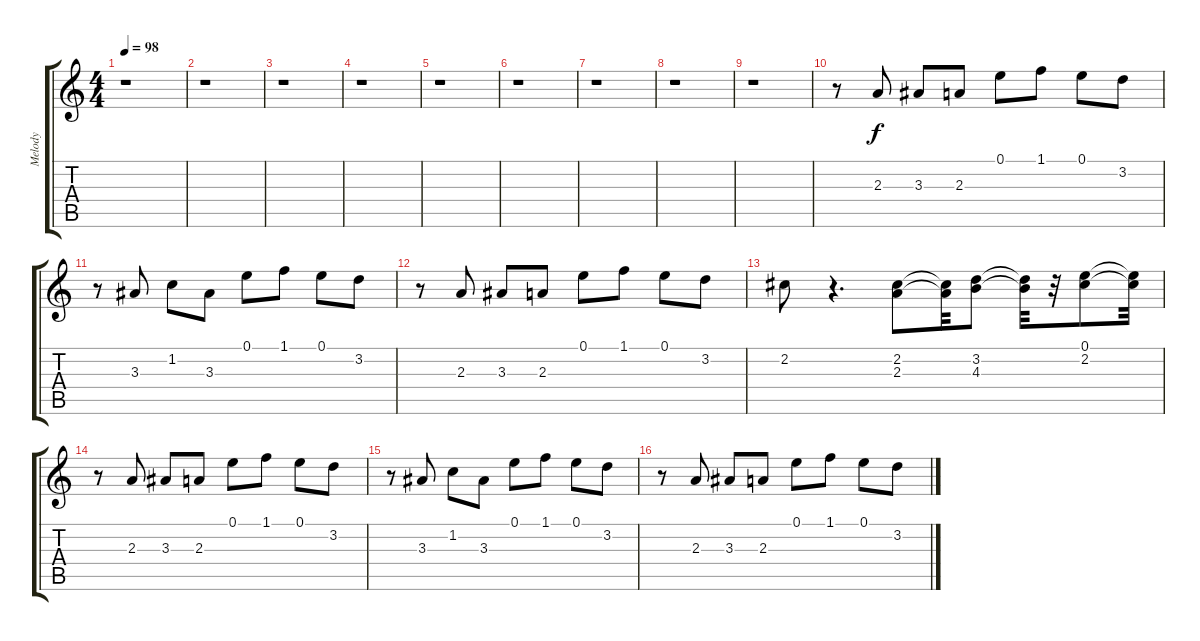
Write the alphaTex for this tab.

\track ("Melody" "Melody") {instrument distortionguitar}
\staff {score tabs}
\tuning (E4 B3 G3 D3 A2 E2) {hide}
\ts (4 4)
\tempo 98
\clef g2
\ks c
r.1{dy f} |
r.1 |
r.1 |
r.1 |
r.1 |
r.1 |
r.1 |
r.1 |
r.1 |
r.8 2.3.8 3.3.8 2.3.8 0.1.8 1.1.8 0.1.8 3.2.8 |
r.8 3.3.8 1.2.8 3.3.8 0.1.8 1.1.8 0.1.8 3.2.8 |
r.8 2.3.8 3.3.8 2.3.8 0.1.8 1.1.8 0.1.8 3.2.8 |
2.2.8 r.4{d} (2.2 2.3).8 (2.2{t} 2.3{t}).32 (3.2 4.3).8 (3.2{t} 4.3{t}).32 r.32 (0.1 2.2).8 (0.1{t} 2.2{t}).32 |
r.8 2.3.8 3.3.8 2.3.8 0.1.8 1.1.8 0.1.8 3.2.8 |
r.8 3.3.8 1.2.8 3.3.8 0.1.8 1.1.8 0.1.8 3.2.8 |
r.8 2.3.8 3.3.8 2.3.8 0.1.8 1.1.8 0.1.8 3.2.8
